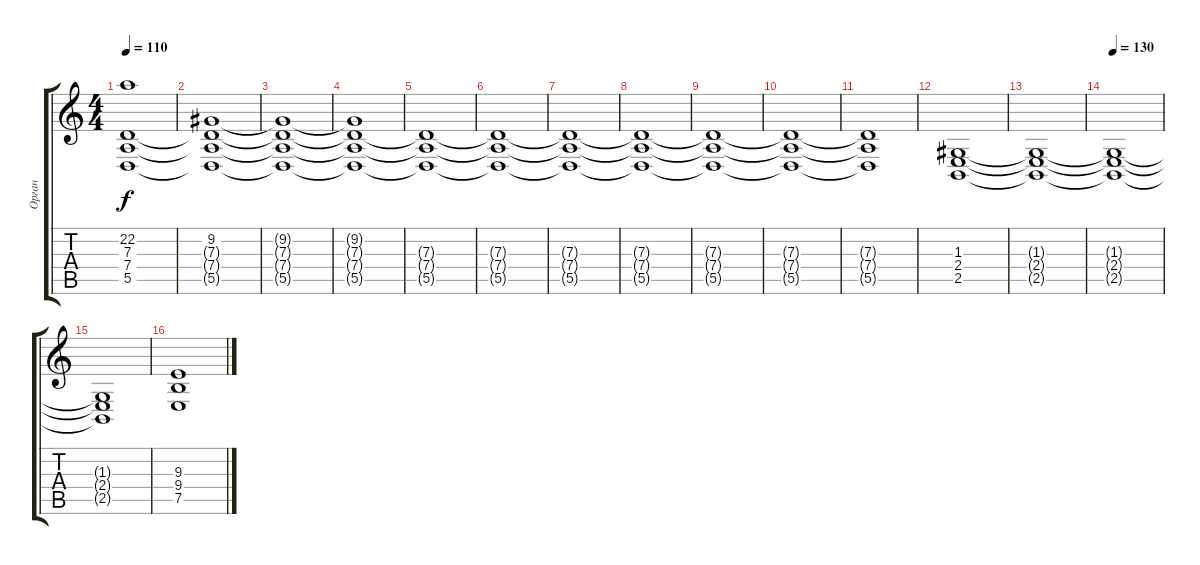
\track ("Орган" "Орган") {instrument rockorgan}
\staff {score tabs}
\tuning (E4 B3 G3 D3 A2 E2) {hide}
\ts (4 4)
\tempo 110
\clef g2
\ks c
(22.2{t} 7.3{t} 7.4{t} 5.5{t}).1{dy f} |
(9.2 7.3{t} 7.4{t} 5.5{t}).1 |
(9.2{t} 7.3{t} 7.4{t} 5.5{t}).1 |
(9.2{t} 7.3{t} 7.4{t} 5.5{t}).1 |
(7.3{t} 7.4{t} 5.5{t}).1 |
(7.3{t} 7.4{t} 5.5{t}).1 |
(7.3{t} 7.4{t} 5.5{t}).1 |
(7.3{t} 7.4{t} 5.5{t}).1 |
(7.3{t} 7.4{t} 5.5{t}).1 |
(7.3{t} 7.4{t} 5.5{t}).1 |
(7.3{t} 7.4{t} 5.5{t}).1 |
(1.3 2.4 2.5).1 |
(1.3{t} 2.4{t} 2.5{t}).1 |
\tempo 130
(1.3{t} 2.4{t} 2.5{t}).1 |
(1.3{t} 2.4{t} 2.5{t}).1 |
(9.3 9.4 7.5).1
